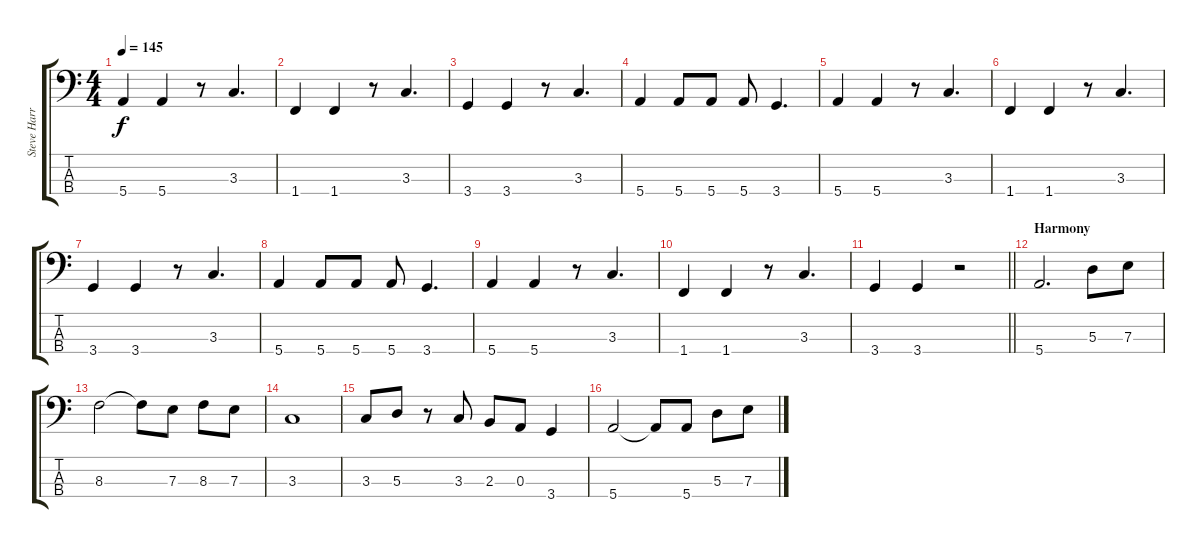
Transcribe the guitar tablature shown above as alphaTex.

\track ("Steve Harris" "Steve Harr") {instrument electricbassfinger}
\staff {score tabs}
\tuning (G2 D2 A1 E1) {hide}
\ts (4 4)
\tempo 145
\clef f4
\ks c
5.4.4{dy f} 5.4.4 r.8 3.3.4{d} |
1.4.4 1.4.4 r.8 3.3.4{d} |
3.4.4 3.4.4 r.8 3.3.4{d} |
5.4.4 5.4.8 5.4.8 5.4.8 3.4.4{d} |
5.4.4 5.4.4 r.8 3.3.4{d} |
1.4.4 1.4.4 r.8 3.3.4{d} |
3.4.4 3.4.4 r.8 3.3.4{d} |
5.4.4 5.4.8 5.4.8 5.4.8 3.4.4{d} |
5.4.4 5.4.4 r.8 3.3.4{d} |
1.4.4 1.4.4 r.8 3.3.4{d} |
\barLineRight lightlight
3.4.4 3.4.4 r.2 |
\section ("" "Harmony")
5.4.2{d} 5.3.8 7.3.8 |
8.3.2 8.3{t}.8 7.3.8 8.3.8 7.3.8 |
3.3.1 |
3.3.8 5.3.8 r.8 3.3.8 2.3.8 0.3.8 3.4.4 |
5.4.2 5.4{t}.8 5.4.8 5.3.8 7.3.8
